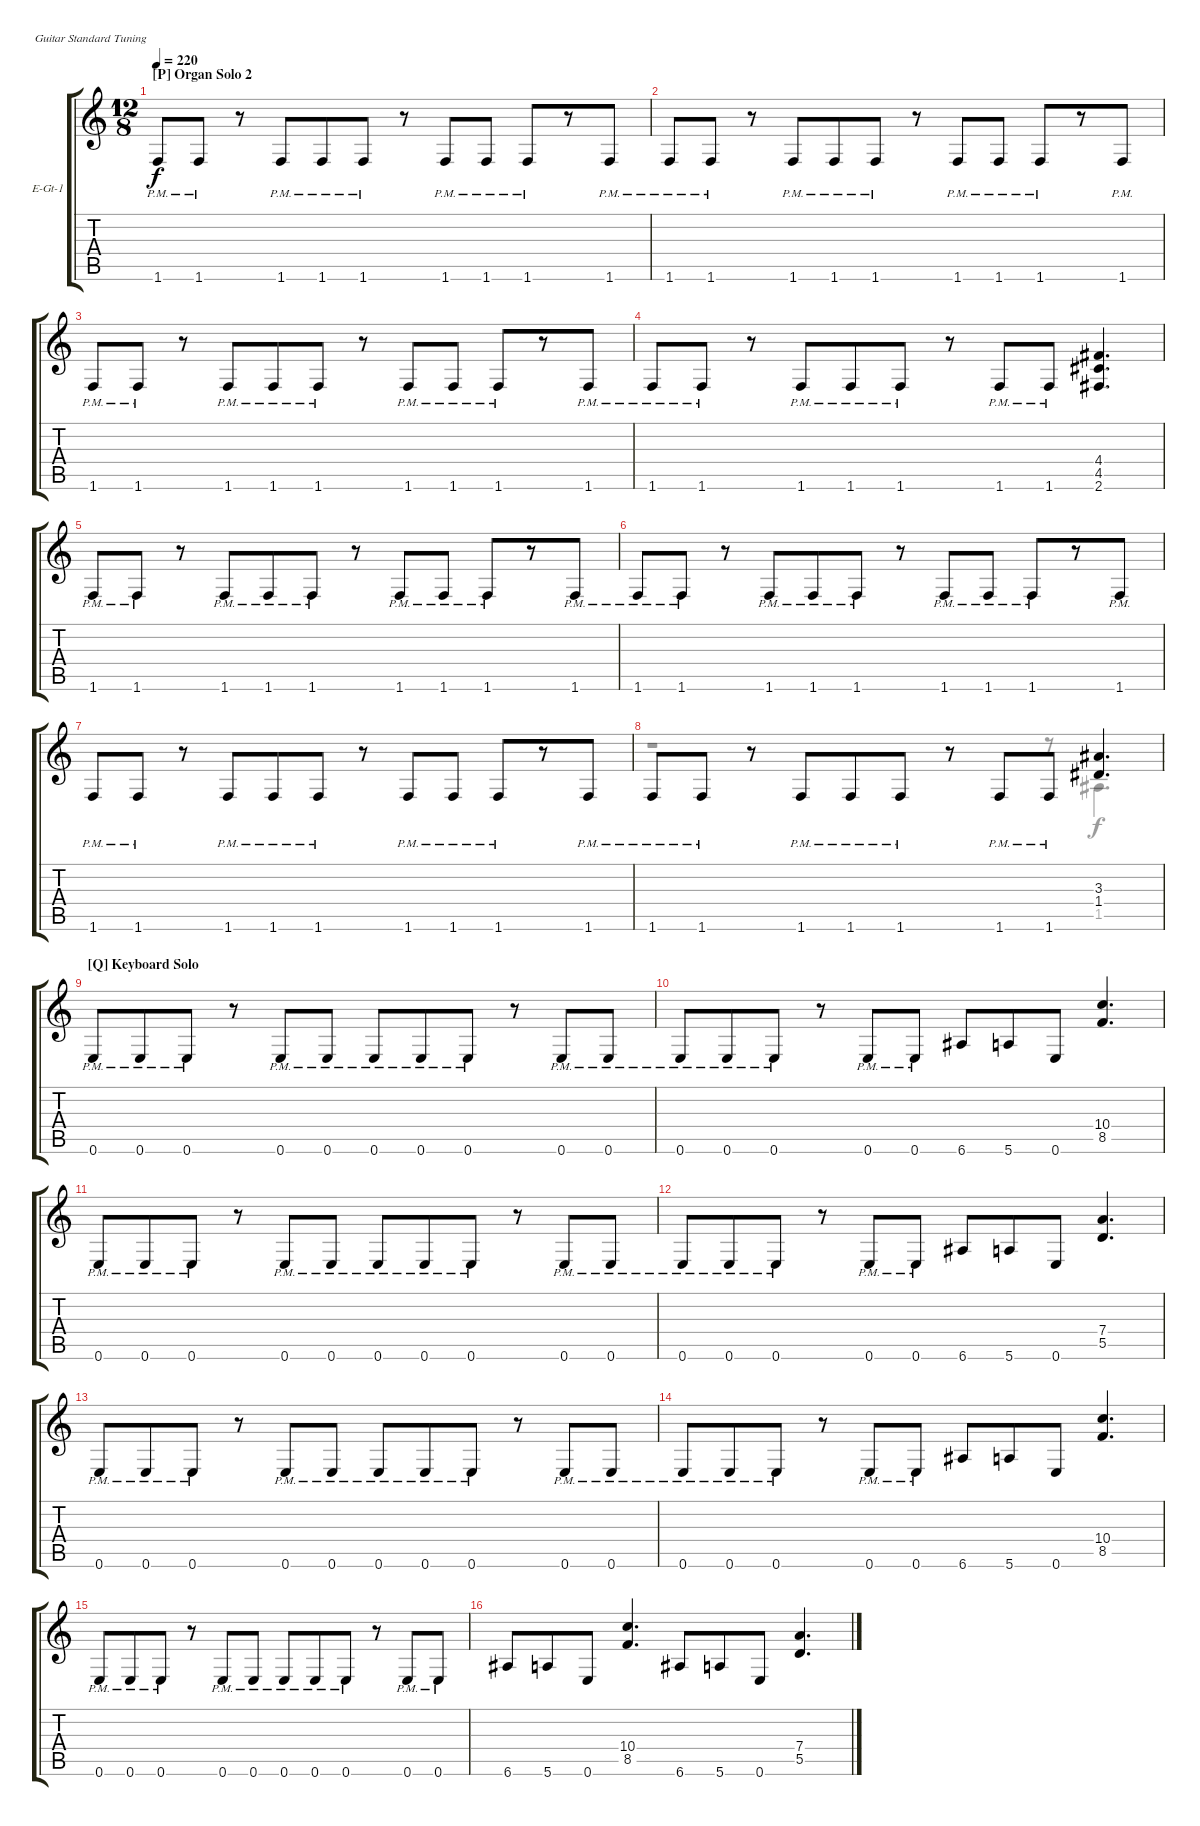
\defaultSystemsLayout 4
\bracketExtendMode groupsimilarinstruments
\firstSystemTrackNameOrientation horizontal
\otherSystemsTrackNameOrientation horizontal
\track ("Electric Guitar 1" "E-Gt-1") {instrument distortionguitar}
\staff {score tabs}
\tuning (E4 B3 G3 D3 A2 E2)
\voice
\ts (12 8)
\section ("P" "Organ Solo 2")
\tempo 220
\clef g2
\ks c
1.6{pm}.8{dy f} 1.6{pm}.8 r.8 1.6{pm}.8 1.6{pm}.8 1.6{pm}.8 r.8 1.6{pm}.8 1.6{pm}.8 1.6{pm}.8 r.8 1.6{pm}.8 |
1.6{pm}.8 1.6{pm}.8 r.8 1.6{pm}.8 1.6{pm}.8 1.6{pm}.8 r.8 1.6{pm}.8 1.6{pm}.8 1.6{pm}.8 r.8 1.6{pm}.8 |
1.6{pm}.8 1.6{pm}.8 r.8 1.6{pm}.8 1.6{pm}.8 1.6{pm}.8 r.8 1.6{pm}.8 1.6{pm}.8 1.6{pm}.8 r.8 1.6{pm}.8 |
1.6{pm}.8 1.6{pm}.8 r.8 1.6{pm}.8 1.6{pm}.8 1.6{pm}.8 r.8 1.6{pm}.8 1.6{pm}.8 (2.6 4.5 4.4).4{d} |
1.6{pm}.8 1.6{pm}.8 r.8 1.6{pm}.8 1.6{pm}.8 1.6{pm}.8 r.8 1.6{pm}.8 1.6{pm}.8 1.6{pm}.8 r.8 1.6{pm}.8 |
1.6{pm}.8 1.6{pm}.8 r.8 1.6{pm}.8 1.6{pm}.8 1.6{pm}.8 r.8 1.6{pm}.8 1.6{pm}.8 1.6{pm}.8 r.8 1.6{pm}.8 |
1.6{pm}.8 1.6{pm}.8 r.8 1.6{pm}.8 1.6{pm}.8 1.6{pm}.8 r.8 1.6{pm}.8 1.6{pm}.8 1.6{pm}.8 r.8 1.6{pm}.8 |
1.6{pm}.8 1.6{pm}.8 r.8 1.6{pm}.8 1.6{pm}.8 1.6{pm}.8 r.8 1.6{pm}.8 1.6{pm}.8 (3.3 1.4).4{d} |
\section ("Q" "Keyboard Solo")
0.6{pm}.8 0.6{pm}.8 0.6{pm}.8 r.8 0.6{pm}.8 0.6{pm}.8 0.6{pm}.8 0.6{pm}.8 0.6{pm}.8 r.8 0.6{pm}.8 0.6{pm}.8 |
0.6{pm}.8 0.6{pm}.8 0.6{pm}.8 r.8 0.6{pm}.8 0.6{pm}.8 6.6.8 5.6.8 0.6.8 (8.5 10.4).4{d} |
0.6{pm}.8 0.6{pm}.8 0.6{pm}.8 r.8 0.6{pm}.8 0.6{pm}.8 0.6{pm}.8 0.6{pm}.8 0.6{pm}.8 r.8 0.6{pm}.8 0.6{pm}.8 |
0.6{pm}.8 0.6{pm}.8 0.6{pm}.8 r.8 0.6{pm}.8 0.6{pm}.8 6.6.8 5.6.8 0.6.8 (5.5 7.4).4{d} |
0.6{pm}.8 0.6{pm}.8 0.6{pm}.8 r.8 0.6{pm}.8 0.6{pm}.8 0.6{pm}.8 0.6{pm}.8 0.6{pm}.8 r.8 0.6{pm}.8 0.6{pm}.8 |
0.6{pm}.8 0.6{pm}.8 0.6{pm}.8 r.8 0.6{pm}.8 0.6{pm}.8 6.6.8 5.6.8 0.6.8 (8.5 10.4).4{d} |
0.6{pm}.8 0.6{pm}.8 0.6{pm}.8 r.8 0.6{pm}.8 0.6{pm}.8 0.6{pm}.8 0.6{pm}.8 0.6{pm}.8 r.8 0.6{pm}.8 0.6{pm}.8 |
6.6.8 5.6.8 0.6.8 (8.5 10.4).4{d} 6.6.8 5.6.8 0.6.8 (5.5 7.4).4{d}
\voice
\clef g2
\ottava regular
\simile none
\ks c
|
|
|
|
|
|
|
r.1 r.8 1.5.4{d} |
|
|
|
|
|
|
|
